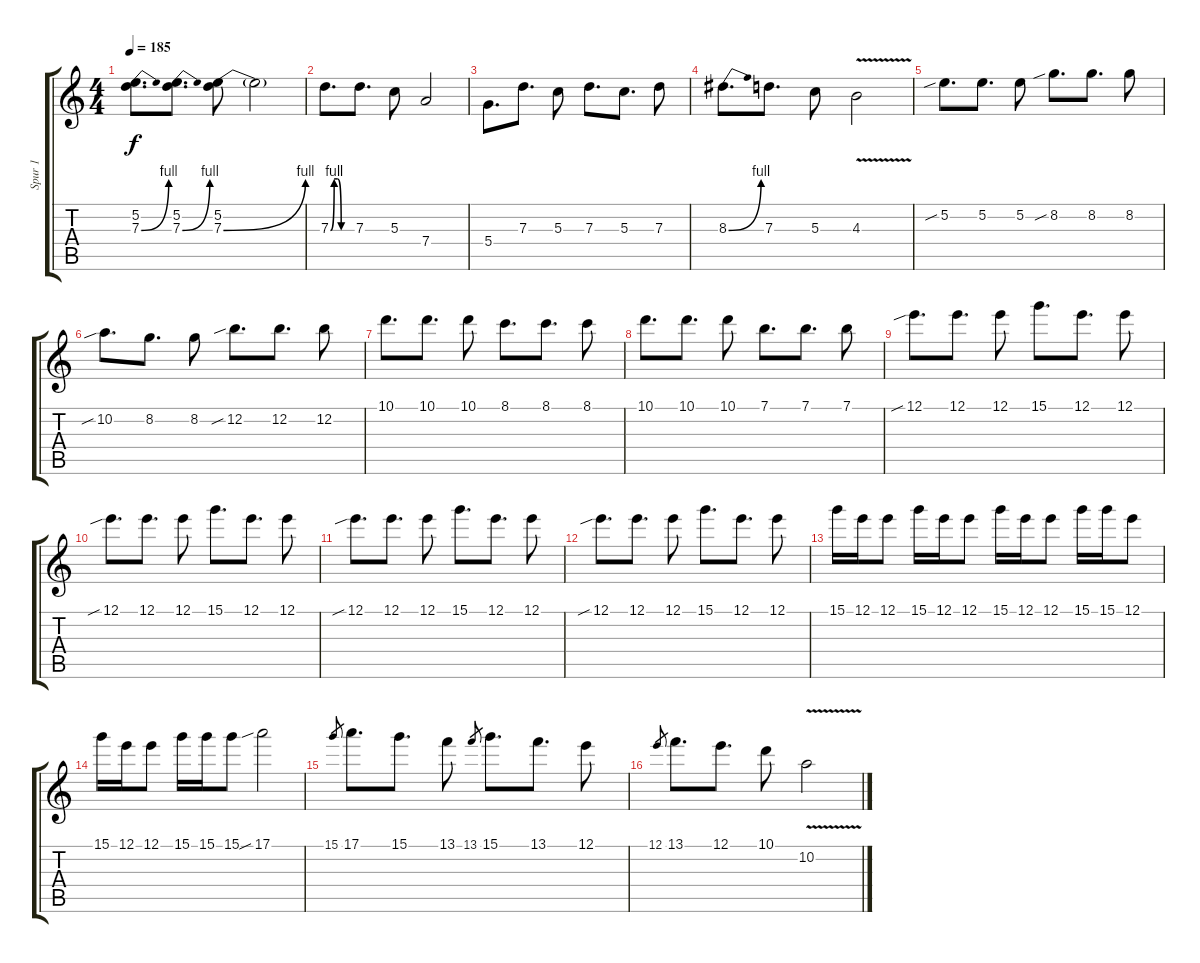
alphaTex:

\track ("Spur 1" "Spur 1") {instrument distortionguitar}
\staff {score tabs}
\tuning (E4 B3 G3 D3 A2 E2) {hide}
\ts (4 4)
\tempo 185
\clef g2
\ks c
(5.2 7.3{be (bend 0 0 60 4)}).8{d dy f} (5.2 7.3{be (bend 0 0 60 4)}).8{d} (5.2 7.3{be (bend 0 0 60 4)}).8 7.3{t}.2 |
7.3{be (custom 0 0 10 4 20 4 30 0 60 0)}.8{d} 7.3.8{d} 5.3.8 7.4.2 |
5.4.8{d} 7.3.8{d} 5.3.8 7.3.8{d} 5.3.8{d} 7.3.8 |
8.3{be (bend 0 0 60 4)}.8{d} 7.3.8{d} 5.3.8 4.3{v}.2 |
5.2{sib}.8{d} 5.2.8{d} 5.2.8 8.2{sib}.8{d} 8.2.8{d} 8.2.8 |
10.2{sib}.8{d} 8.2.8{d} 8.2.8 12.2{sib}.8{d} 12.2.8{d} 12.2.8 |
10.1.8{d} 10.1.8{d} 10.1.8 8.1.8{d} 8.1.8{d} 8.1.8 |
10.1.8{d} 10.1.8{d} 10.1.8 7.1.8{d} 7.1.8{d} 7.1.8 |
12.1{sib}.8{d} 12.1.8{d} 12.1.8 15.1.8{d} 12.1.8{d} 12.1.8 |
12.1{sib}.8{d} 12.1.8{d} 12.1.8 15.1.8{d} 12.1.8{d} 12.1.8 |
12.1{sib}.8{d} 12.1.8{d} 12.1.8 15.1.8{d} 12.1.8{d} 12.1.8 |
12.1{sib}.8{d} 12.1.8{d} 12.1.8 15.1.8{d} 12.1.8{d} 12.1.8 |
15.1.16 12.1.16 12.1.8 15.1.16 12.1.16 12.1.8 15.1.16 12.1.16 12.1.8 15.1.16 15.1.16 12.1.8 |
15.1.16 12.1.16 12.1.8 15.1.16 15.1.16 15.1.8 17.1{sib}.2 |
15.1.8{gr} 17.1.8{d} 15.1.8{d} 13.1.8 13.1.8{gr} 15.1.8{d} 13.1.8{d} 12.1.8 |
12.1.8{gr} 13.1.8{d} 12.1.8{d} 10.1.8 10.2{v}.2
